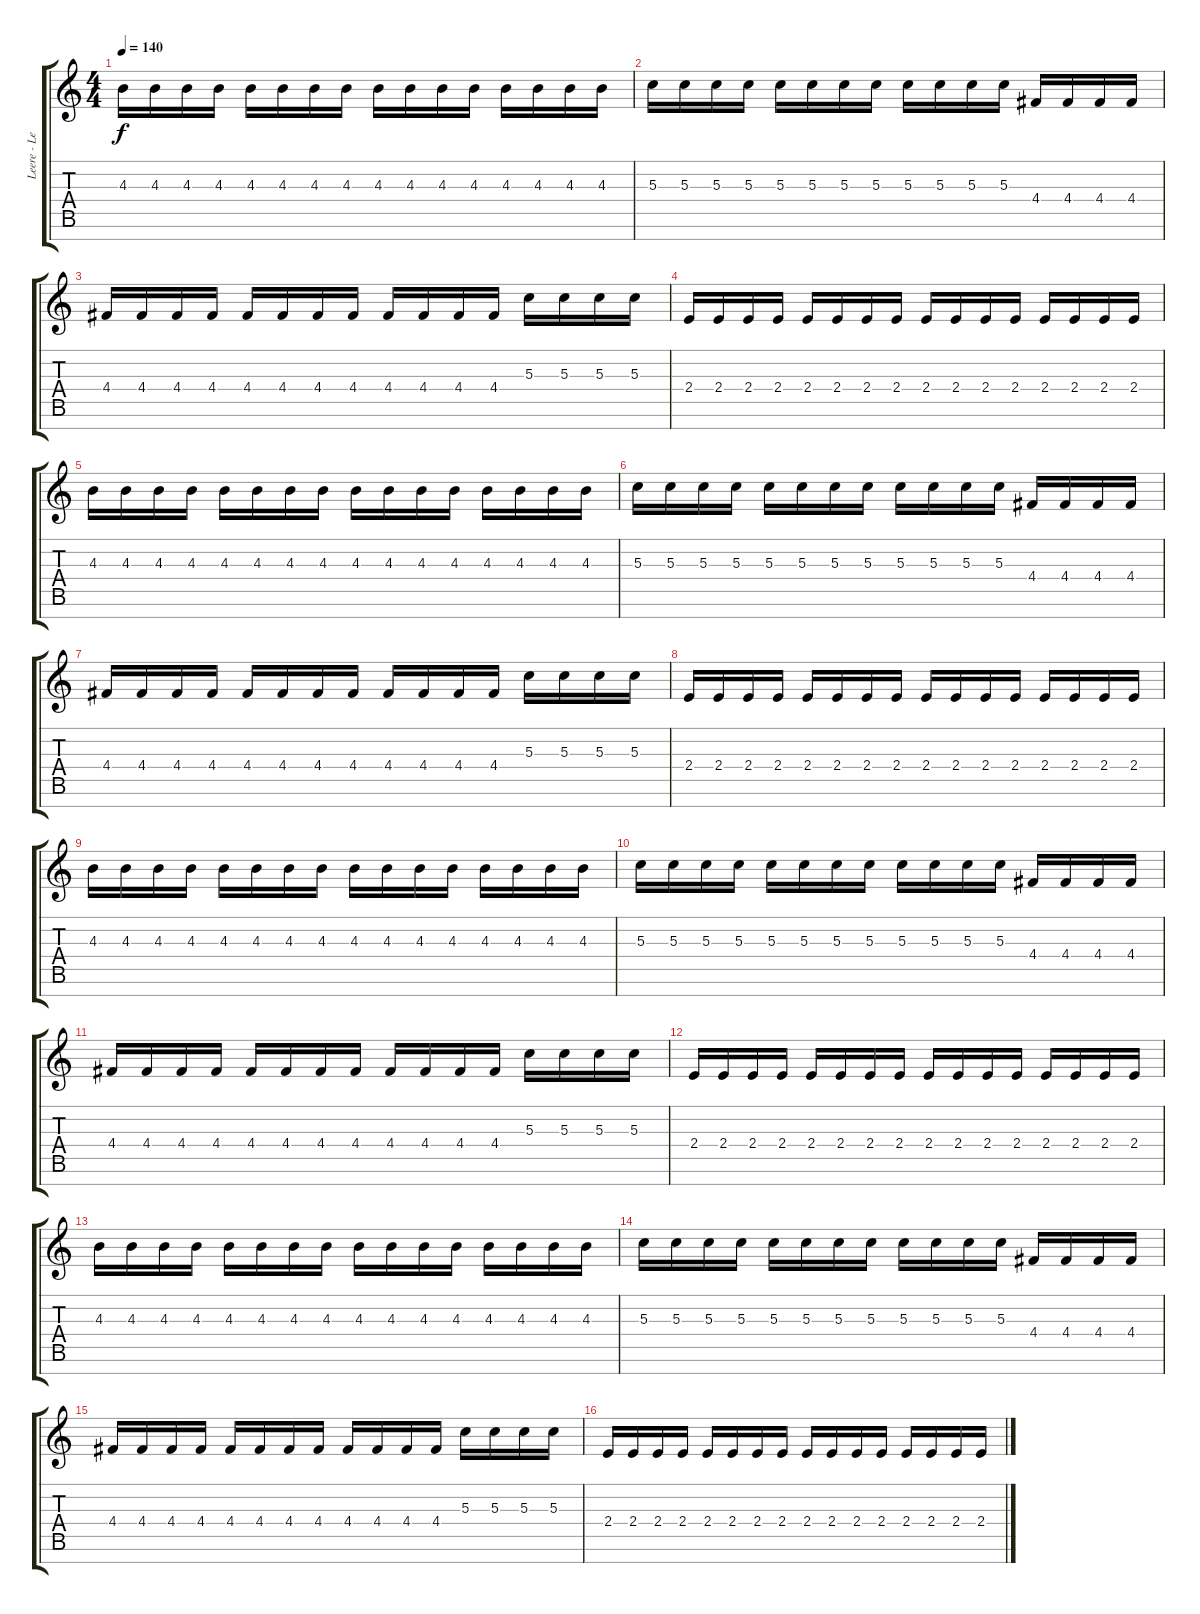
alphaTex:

\track ("Leere - Lead Guitar" "Leere - Le") {instrument distortionguitar}
\staff {score tabs}
\tuning (E4 B3 G3 D3 A2 E2 B1) {hide}
\ts (4 4)
\tempo 140
\clef g2
\ks c
4.3.16{dy f volume 11} 4.3.16 4.3.16 4.3.16 4.3.16 4.3.16 4.3.16 4.3.16 4.3.16 4.3.16 4.3.16 4.3.16 4.3.16 4.3.16 4.3.16 4.3.16 |
5.3.16 5.3.16 5.3.16 5.3.16 5.3.16 5.3.16 5.3.16 5.3.16 5.3.16 5.3.16 5.3.16 5.3.16 4.4.16 4.4.16 4.4.16 4.4.16 |
4.4.16 4.4.16 4.4.16 4.4.16 4.4.16 4.4.16 4.4.16 4.4.16 4.4.16 4.4.16 4.4.16 4.4.16 5.3.16 5.3.16 5.3.16 5.3.16 |
2.4.16 2.4.16 2.4.16 2.4.16 2.4.16 2.4.16 2.4.16 2.4.16 2.4.16 2.4.16 2.4.16 2.4.16 2.4.16 2.4.16 2.4.16 2.4.16 |
4.3.16{volume 12} 4.3.16 4.3.16 4.3.16 4.3.16 4.3.16 4.3.16 4.3.16 4.3.16 4.3.16 4.3.16 4.3.16 4.3.16 4.3.16 4.3.16 4.3.16 |
5.3.16 5.3.16 5.3.16 5.3.16 5.3.16 5.3.16 5.3.16 5.3.16 5.3.16 5.3.16 5.3.16 5.3.16 4.4.16 4.4.16 4.4.16 4.4.16 |
4.4.16 4.4.16 4.4.16 4.4.16 4.4.16 4.4.16 4.4.16 4.4.16 4.4.16 4.4.16 4.4.16 4.4.16 5.3.16 5.3.16 5.3.16 5.3.16 |
2.4.16 2.4.16 2.4.16 2.4.16 2.4.16 2.4.16 2.4.16 2.4.16 2.4.16 2.4.16 2.4.16 2.4.16 2.4.16 2.4.16 2.4.16 2.4.16 |
4.3.16{volume 13} 4.3.16 4.3.16 4.3.16 4.3.16 4.3.16 4.3.16 4.3.16 4.3.16 4.3.16 4.3.16 4.3.16 4.3.16 4.3.16 4.3.16 4.3.16 |
5.3.16 5.3.16 5.3.16 5.3.16 5.3.16 5.3.16 5.3.16 5.3.16 5.3.16 5.3.16 5.3.16 5.3.16 4.4.16 4.4.16 4.4.16 4.4.16 |
4.4.16 4.4.16 4.4.16 4.4.16 4.4.16 4.4.16 4.4.16 4.4.16 4.4.16 4.4.16 4.4.16 4.4.16 5.3.16 5.3.16 5.3.16 5.3.16 |
2.4.16 2.4.16 2.4.16 2.4.16 2.4.16 2.4.16 2.4.16 2.4.16 2.4.16 2.4.16 2.4.16 2.4.16 2.4.16 2.4.16 2.4.16 2.4.16 |
4.3.16 4.3.16 4.3.16 4.3.16 4.3.16 4.3.16 4.3.16 4.3.16 4.3.16 4.3.16 4.3.16 4.3.16 4.3.16 4.3.16 4.3.16 4.3.16 |
5.3.16 5.3.16 5.3.16 5.3.16 5.3.16 5.3.16 5.3.16 5.3.16 5.3.16 5.3.16 5.3.16 5.3.16 4.4.16 4.4.16 4.4.16 4.4.16 |
4.4.16 4.4.16 4.4.16 4.4.16 4.4.16 4.4.16 4.4.16 4.4.16 4.4.16 4.4.16 4.4.16 4.4.16 5.3.16 5.3.16 5.3.16 5.3.16 |
2.4.16 2.4.16 2.4.16 2.4.16 2.4.16 2.4.16 2.4.16 2.4.16 2.4.16 2.4.16 2.4.16 2.4.16 2.4.16 2.4.16 2.4.16 2.4.16
